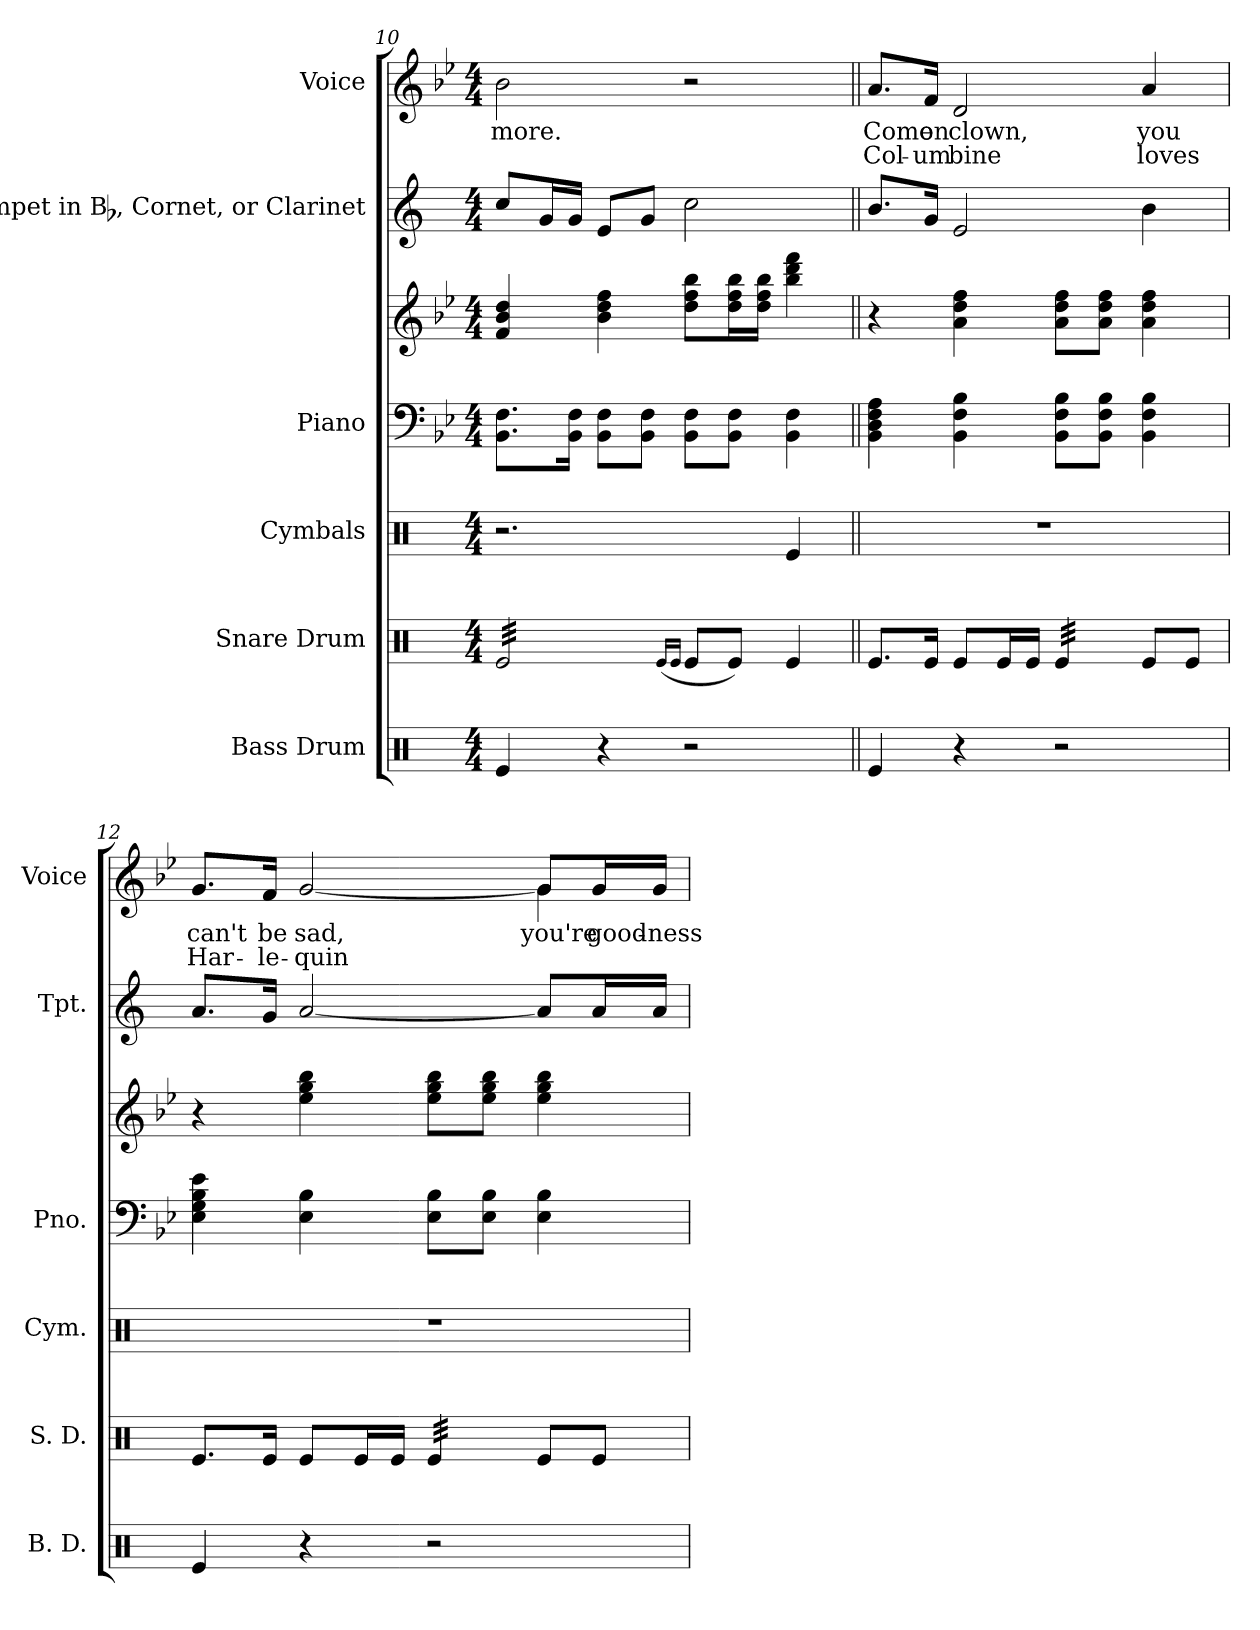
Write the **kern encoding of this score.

**kern	**kern	**kern	**kern	**kern	**kern	**kern	**text	**text
*part6	*part5	*part4	*part3	*part3	*part2	*part1	*part1	*part1
*staff7	*staff6	*staff5	*staff4	*staff3	*staff2	*staff1	*staff1	*staff1
*I"Bass Drum	*I"Snare Drum	*I"Cymbals	*I"Piano	*	*I"Trumpet in Bb, Cornet, or Clarinet	*I"Voice	*	*
*I'B. D.	*I'S. D.	*I'Cym.	*I'Pno.	*	*I'Tpt.	*I'Voice	*	*
!!LO:PB:g=z
*clefX	*clefX	*clefX	*clefF4	*clefG2	*clefG2	*clefG2	*	*
*	*	*	*	*	*ITrd1c2	*	*	*
*k[]	*k[]	*k[]	*k[b-e-]	*k[b-e-]	*k[b-e-]	*k[b-e-]	*	*
*C:	*C:	*C:	*B-:	*B-:	*B-:	*B-:	*	*
*M4/4	*M4/4	*M4/4	*M4/4	*M4/4	*M4/4	*M4/4	*	*
=10	=10	=10	=10	=10	=10	=10	=10	=10
!	!	!	!	!	!	!	!LO:LY:b:color=#000000	!
*	*tremolo	*	*	*	*	*	*	*
4Rei/	32Rei/LLL	2.r	8.BB-i\ 8.FiL	4fi/ 4b-i 4ddi	8b-i/L	2b-i\	more.	.
.	32Rei/	.	.	.	.	.	.	.
.	32Rei/	.	.	.	.	.	.	.
.	32Rei/	.	.	.	.	.	.	.
.	32Rei/	.	.	.	16fi/L	.	.	.
.	32Rei/	.	.	.	.	.	.	.
.	32Rei/	.	16BB-i\ 16FiJk	.	16fi/JJ	.	.	.
.	32Rei/	.	.	.	.	.	.	.
4r	32Rei/	.	8BB-i\ 8FiL	4b-i\ 4ddi 4ffi	8di/L	.	.	.
.	32Rei/	.	.	.	.	.	.	.
.	32Rei/	.	.	.	.	.	.	.
.	32Rei/	.	.	.	.	.	.	.
.	32Rei/	.	8BB-i\ 8FiJ	.	8fi/J	.	.	.
.	32Rei/	.	.	.	.	.	.	.
.	32Rei/	.	.	.	.	.	.	.
.	32Rei/JJJ	.	.	.	.	.	.	.
*	*Xtremolo	*	*	*	*	*	*	*
.	(16qRei/LL	.	.	.	.	.	.	.
.	16qRei/JJ	.	.	.	.	.	.	.
2r	8Rei/L	.	8BB-i\ 8FiL	8ddi\ 8ffi 8bb-iL	2b-i\	2r	.	.
.	8Rei/J)	.	8BB-i\ 8FiJ	16ddi\ 16ffi 16bb-iL	.	.	.	.
.	.	.	.	16ddi\ 16ffi 16bb-iJJ	.	.	.	.
.	4Rei/	4Rei/	4BB-i\ 4Fi	4bb-i\ 4dddi 4fffi	.	.	.	.
=11||	=11||	=11||	=11||	=11||	=11||	=11||	=11||	=11||
!	!	!	!	!	!	!	!LO:LY:b:color=#000000	!LO:LY:b:color=#000000
4Rei/	8.Rei/L	1r	4BB-i\ 4Di 4Fi 4Ai	4r	8.ai/L	8.ai/L	Come	Col-
!	!	!	!	!	!	!	!LO:LY:b:color=#000000	!LO:LY:b:color=#000000
.	16Rei/Jk	.	.	.	16fi/Jk	16fi/Jk	on	-um-
!	!	!	!	!	!	!	!LO:LY:b:color=#000000	!LO:LY:b:color=#000000
4r	8Rei/L	.	4BB-i\ 4Fi 4B-i	4ai\ 4ddi 4ffi	2di/	2di/	clown,	-bine
.	16Rei/L	.	.	.	.	.	.	.
.	16Rei/JJ	.	.	.	.	.	.	.
*	*tremolo	*	*	*	*	*	*	*
2r	32Rei/LLL	.	8BB-i\ 8Fi 8B-iL	8ai\ 8ddi 8ffiL	.	.	.	.
.	32Rei/	.	.	.	.	.	.	.
.	32Rei/	.	.	.	.	.	.	.
.	32Rei/	.	.	.	.	.	.	.
.	32Rei/	.	8BB-i\ 8Fi 8B-iJ	8ai\ 8ddi 8ffiJ	.	.	.	.
.	32Rei/	.	.	.	.	.	.	.
.	32Rei/	.	.	.	.	.	.	.
.	32Rei/JJJ	.	.	.	.	.	.	.
*	*Xtremolo	*	*	*	*	*	*	*
!	!	!	!	!	!	!	!LO:LY:b:color=#000000	!LO:LY:b:color=#000000
.	8Rei/L	.	4BB-i\ 4Fi 4B-i	4ai\ 4ddi 4ffi	4ai\	4ai/	you	loves
.	8Rei/J	.	.	.	.	.	.	.
=12	=12	=12	=12	=12	=12	=12	=12	=12
!	!	!	!	!	!	!	!LO:LY:b:color=#000000	!LO:LY:b:color=#000000
*	*	*	*	*	*	*^	*	*
4Rei/	8.Rei/L	1r	4E-i\ 4Gi 4B-i 4e-i	4r	8.gi/L	8.gi/L	2.ryy	can't	Har-
!	!	!	!	!	!	!	!	!LO:LY:b:color=#000000	!LO:LY:b:color=#000000
.	16Rei/Jk	.	.	.	16fi/Jk	16fi/Jk	.	be	-le-
!	!	!	!	!	!	!	!	!LO:LY:b:color=#000000	!LO:LY:b:color=#000000
4r	8Rei/L	.	4E-i\ 4B-i	4ee-i\ 4ggi 4bb-i	[2gi/	[2gi/	.	sad,	-quin
.	16Rei/L	.	.	.	.	.	.	.	.
.	16Rei/JJ	.	.	.	.	.	.	.	.
*	*tremolo	*	*	*	*	*	*	*	*
2r	32Rei/LLL	.	8E-i\ 8B-iL	8ee-i\ 8ggi 8bb-iL	.	.	.	.	.
.	32Rei/	.	.	.	.	.	.	.	.
.	32Rei/	.	.	.	.	.	.	.	.
.	32Rei/	.	.	.	.	.	.	.	.
.	32Rei/	.	8E-i\ 8B-iJ	8ee-i\ 8ggi 8bb-iJ	.	.	.	.	.
.	32Rei/	.	.	.	.	.	.	.	.
.	32Rei/	.	.	.	.	.	.	.	.
.	32Rei/JJJ	.	.	.	.	.	.	.	.
*	*Xtremolo	*	*	*	*	*	*	*	*
!	!	!	!	!	!	!	!	!LO:LY:b:color=#000000	!
.	8Rei/L	.	4E-i\ 4B-i	4ee-i\ 4ggi 4bb-i	8gi/L]	8gi/L]	4gi\	you're	.
!	!	!	!	!	!	!	!	!LO:LY:b:color=#000000	!
.	8Rei/J	.	.	.	16gi/L	16gi/L	.	good-	.
!	!	!	!	!	!	!	!	!LO:LY:b:color=#000000	!
.	.	.	.	.	16gi/JJ	16gi/JJ	.	-ness	.
*	*	*	*	*	*	*v	*v	*	*
=	=	=	=	=	=	=	=	=
*-	*-	*-	*-	*-	*-	*-	*-	*-
